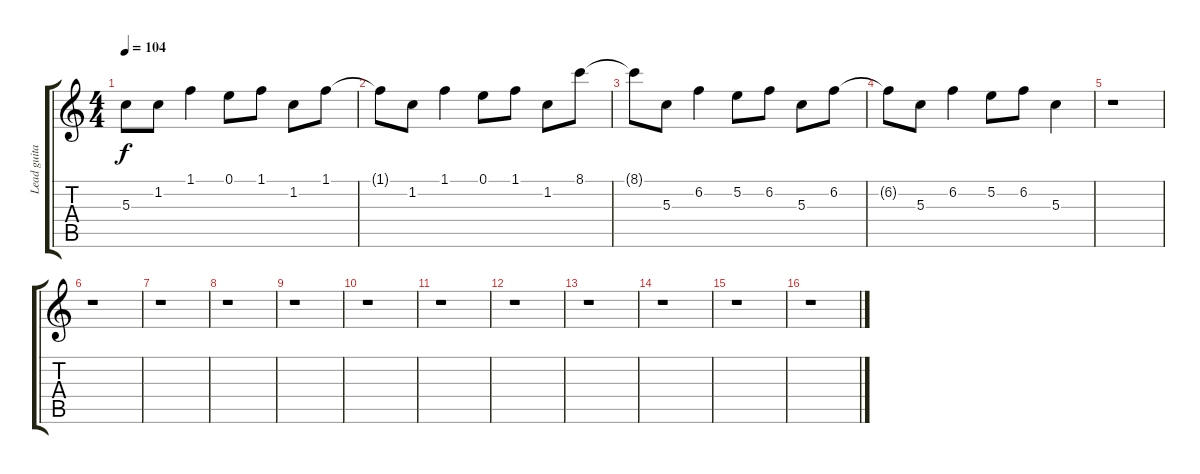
\track ("Lead guitar" "Lead guita") {instrument electricguitarmuted}
\staff {score tabs}
\tuning (E4 B3 G3 D3 A2 E2) {hide}
\ts (4 4)
\tempo 104
\clef g2
\ks c
5.3{t}.8{dy f} 1.2.8 1.1.4 0.1.8 1.1.8 1.2.8 1.1.8 |
1.1{t}.8 1.2.8 1.1.4 0.1.8 1.1.8 1.2.8 8.1.8 |
8.1{t}.8 5.3.8 6.2.4 5.2.8 6.2.8 5.3.8 6.2.8 |
6.2{t}.8 5.3.8 6.2.4 5.2.8 6.2.8 5.3.4 |
r.1 |
r.1 |
r.1 |
r.1 |
r.1 |
r.1 |
r.1 |
r.1 |
r.1 |
r.1 |
r.1 |
r.1
